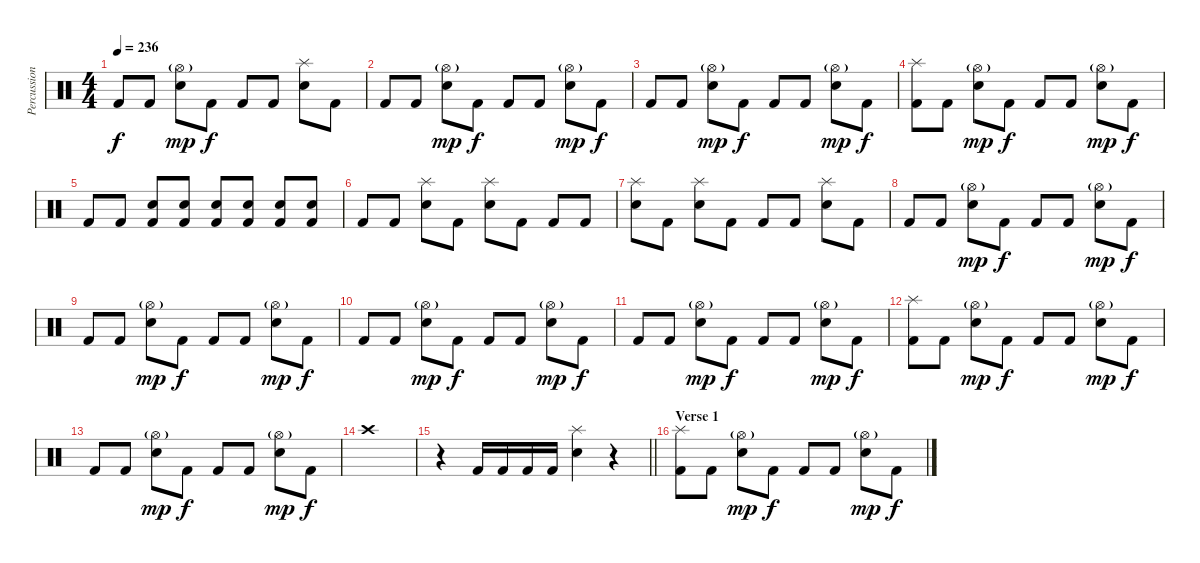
\track ("Percussion" "Percussion") {instrument percussion}
\staff {score}
\articulation defaults
\ts (4 4)
\tempo 236
\clef neutral
\ks c "Kick (hit) 2".8{dy f} "Kick (hit) 2".8
("Hi-Hat (open)"{g} "Electric Snare (hit)").8{dy mp} "Kick (hit) 2".8{dy f} "Kick (hit) 2".8 "Kick (hit) 2".8 ("Splash (hit)" "Electric Snare (hit)").8 "Kick (hit) 2".8 |
"Kick (hit) 2".8 "Kick (hit) 2".8 ("Hi-Hat (open)"{g} "Electric Snare (hit)").8{dy mp} "Kick (hit) 2".8{dy f} "Kick (hit) 2".8 "Kick (hit) 2".8 ("Hi-Hat (open)"{g} "Electric Snare (hit)").8{dy mp} "Kick (hit) 2".8{dy f} |
"Kick (hit) 2".8 "Kick (hit) 2".8 ("Hi-Hat (open)"{g} "Electric Snare (hit)").8{dy mp} "Kick (hit) 2".8{dy f} "Kick (hit) 2".8 "Kick (hit) 2".8 ("Hi-Hat (open)"{g} "Electric Snare (hit)").8{dy mp} "Kick (hit) 2".8{dy f} |
("Splash (hit)" "Kick (hit) 2").8 "Kick (hit) 2".8 ("Hi-Hat (open)"{g} "Electric Snare (hit)").8{dy mp} "Kick (hit) 2".8{dy f} "Kick (hit) 2".8 "Kick (hit) 2".8 ("Hi-Hat (open)"{g} "Electric Snare (hit)").8{dy mp} "Kick (hit) 2".8{dy f} |
"Kick (hit) 2".8 "Kick (hit) 2".8 ("Electric Snare (hit)" "Kick (hit) 2").8 ("Electric Snare (hit)" "Kick (hit) 2").8 ("Electric Snare (hit)" "Kick (hit) 2").8 ("Electric Snare (hit)" "Kick (hit) 2").8 ("Electric Snare (hit)" "Kick (hit) 2").8 ("Electric Snare (hit)" "Kick (hit) 2").8 |
"Kick (hit) 2".8 "Kick (hit) 2".8 ("Splash (hit)" "Electric Snare (hit)").8 "Kick (hit) 2".8 ("Splash (hit)" "Electric Snare (hit)").8 "Kick (hit) 2".8 "Kick (hit) 2".8 "Kick (hit) 2".8 |
("Splash (hit)" "Electric Snare (hit)").8 "Kick (hit) 2".8 ("Splash (hit)" "Electric Snare (hit)").8 "Kick (hit) 2".8 "Kick (hit) 2".8 "Kick (hit) 2".8 ("Splash (hit)" "Electric Snare (hit)").8 "Kick (hit) 2".8 |
"Kick (hit) 2".8 "Kick (hit) 2".8 ("Hi-Hat (open)"{g} "Electric Snare (hit)").8{dy mp} "Kick (hit) 2".8{dy f} "Kick (hit) 2".8 "Kick (hit) 2".8 ("Hi-Hat (open)"{g} "Electric Snare (hit)").8{dy mp} "Kick (hit) 2".8{dy f} |
"Kick (hit) 2".8 "Kick (hit) 2".8 ("Hi-Hat (open)"{g} "Electric Snare (hit)").8{dy mp} "Kick (hit) 2".8{dy f} "Kick (hit) 2".8 "Kick (hit) 2".8 ("Hi-Hat (open)"{g} "Electric Snare (hit)").8{dy mp} "Kick (hit) 2".8{dy f} |
"Kick (hit) 2".8 "Kick (hit) 2".8 ("Hi-Hat (open)"{g} "Electric Snare (hit)").8{dy mp} "Kick (hit) 2".8{dy f} "Kick (hit) 2".8 "Kick (hit) 2".8 ("Hi-Hat (open)"{g} "Electric Snare (hit)").8{dy mp} "Kick (hit) 2".8{dy f} |
"Kick (hit) 2".8 "Kick (hit) 2".8 ("Hi-Hat (open)"{g} "Electric Snare (hit)").8{dy mp} "Kick (hit) 2".8{dy f} "Kick (hit) 2".8 "Kick (hit) 2".8 ("Hi-Hat (open)"{g} "Electric Snare (hit)").8{dy mp} "Kick (hit) 2".8{dy f} |
("Splash (hit)" "Kick (hit) 2").8 "Kick (hit) 2".8 ("Hi-Hat (open)"{g} "Electric Snare (hit)").8{dy mp} "Kick (hit) 2".8{dy f} "Kick (hit) 2".8 "Kick (hit) 2".8 ("Hi-Hat (open)"{g} "Electric Snare (hit)").8{dy mp} "Kick (hit) 2".8{dy f} |
"Kick (hit) 2".8 "Kick (hit) 2".8 ("Hi-Hat (open)"{g} "Electric Snare (hit)").8{dy mp} "Kick (hit) 2".8{dy f} "Kick (hit) 2".8 "Kick (hit) 2".8 ("Hi-Hat (open)"{g} "Electric Snare (hit)").8{dy mp} "Kick (hit) 2".8{dy f} |
"Crash high (hit)".1 |
\barLineRight lightlight
r.4 "Kick (hit) 2".16 "Kick (hit) 2".16 "Kick (hit) 2".16 "Kick (hit) 2".16 ("Splash (hit)" "Electric Snare (hit)").4 r.4 |
\section ("" "Verse 1")
("Splash (hit)" "Kick (hit) 2").8 "Kick (hit) 2".8 ("Hi-Hat (open)"{g} "Electric Snare (hit)").8{dy mp} "Kick (hit) 2".8{dy f} "Kick (hit) 2".8 "Kick (hit) 2".8 ("Hi-Hat (open)"{g} "Electric Snare (hit)").8{dy mp} "Kick (hit) 2".8{dy f}
